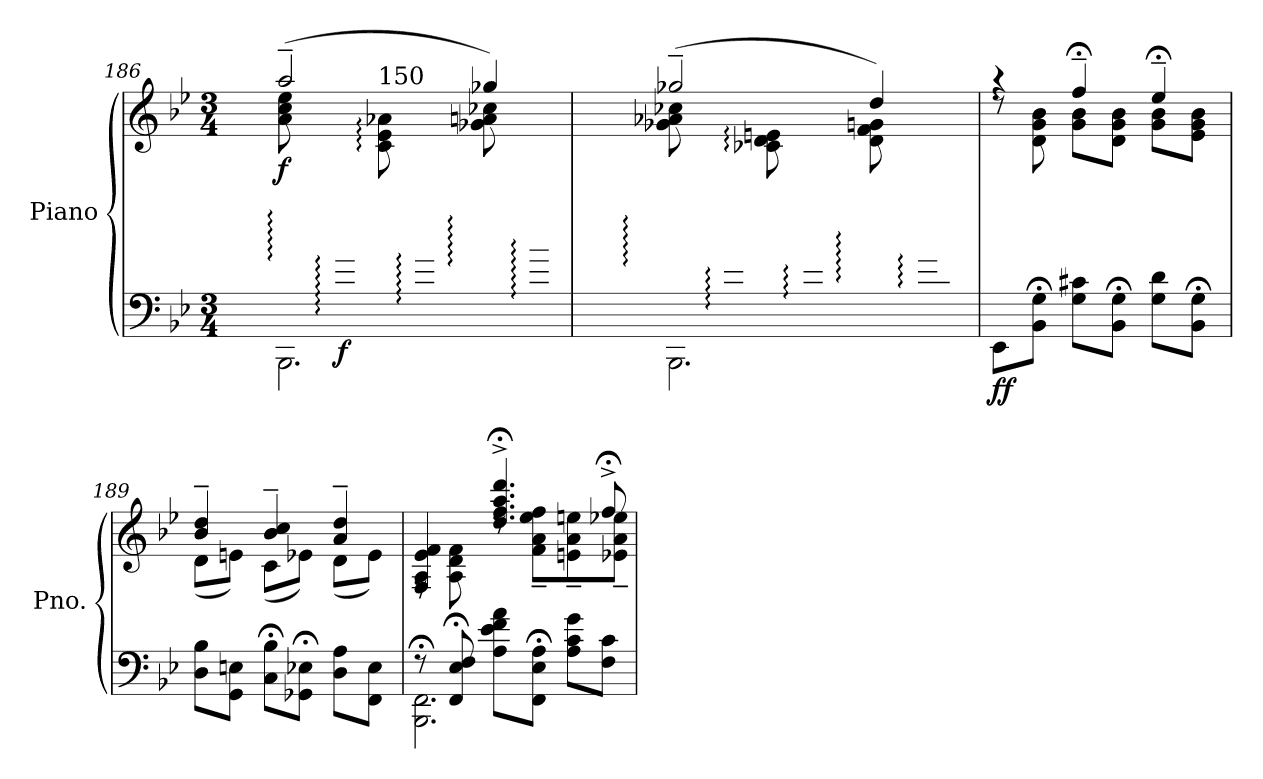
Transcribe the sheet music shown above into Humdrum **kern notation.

**kern	**kern	**dynam
*part1	*part1	*part1
*staff2	*staff1	*staff1/2
*I"Piano	*	*
*I'Pno.	*	*
*clefF4	*clefG2	*
*k[b-e-]	*k[b-e-]	*
*M3/4	*M3/4	*
=186	=186	=186
*^	*	*
*	*^	*	*
.	.	qBBB-yy	.	.
.	.	qBBB-yy	.	.
*	*	*	*^	*
!	!	!	!	!	!LO:DY:b
8ryy	8ayy;<: 8ccyy;<: 8ee-yy;<: 8aayy;<:	2.BBB-\	(>2aa~/	8a\: 8cc\: 8ee-\:L	f
!	!	!	!	!	!LO:DY:b=2
8E-/: 8A/: 8c/: 8g-X/:J	8r;<yy	.	.	8ryy	f
!	!	!	!	!LO:TX:a:t=150	!
8ryy	4ryy	.	.	8c\: 8e-\: 8a-X\:L	.
8G-X/: 8c/: 8e-/: 8an/:J	.	.	.	8ryy	.
8ryy	8g-Xyy: 8ayy: 8cc-Xyy: 8gg-Xyy:	.	4gg-X/)	8g-X\: 8an\: 8cc-X\:L	.
8A/: 8e-/: 8g-/: 8ccn/:J	8ryy	.	.	8ryy	.
=187	=187	=187	=187	=187	=187
.	.	qBBB-yy	.	.	.
.	.	qBBB-yy	.	.	.
8ryy	8g-Xyy;<: 8a-Xyy;<: 8cc-Xyy;<: 8gg-Xyy;<:	2.BBB-\	(>2gg-X~/	8g-X\: 8a-X\: 8cc-X\:L	.
8F/: 8A-X/: 8e-/:J	8r;<yy	.	.	8ryy	.
8ryy	4ryy	.	.	8c-X\: 8d\: 8en\:L	.
8A-/: 8c-X/: 8f/:J	.	.	.	8ryy	.
8ryy	8dyy: 8fyy: 8gnyy: 8ddyy:	.	4dd/)	8d\: 8f\: 8gn\:L	.
8c-/: 8d/: 8a-X/:J	8c-Xyy;<: 8dyy;<: 8a-yy;<:	.	.	8ryy	.
*	*v	*v	*	*	*
!!LO:LB:g=z	!!
=188	=188	=188	=188	=188
!	!	!	!	!LO:DY:b=2
!	!	!	!	!LO:DY:n=1:b
*v	*v	*	*	*
8EE-\L	4r	8rdd	f f
8BB-\;< 8G\;<J	.	8d\ 8g\ 8b-\	.
8G\ 8c#X\L	4ff;<~/	8g\ 8b-\L	.
8BB-\;< 8G\;<J	.	8d\ 8g\ 8b-\J	.
8G\ 8d\L	4ee-;<~/	8g\ 8b-\L	.
8BB-\;< 8G\;<J	.	8e-\ 8g\ 8b-\J	.
=189	=189	=189	=189
8D\ 8B-\L	4b-/~ 4dd/~	(<8d\L	.
8GG\ 8En\J	.	8en\J)	.
8C\;< 8B-\;<L	4b-/~ 4cc/~	(<8c\L	.
8GG-X\;< 8E-X\;<J	.	8e-X\J)	.
8D\ 8A\L	4a/~ 4dd/~	(<8d\L	.
8FF\ 8E-\J	.	8e-\J)	.
=190	=190	=190	=190
*^	*	*	*
8r;<	2.BBB-\ 2.FF\	4F/ 4A/ 4e-/ 4f/	8rF	.
8FF/;< 8E-/;< 8F/;<	.	.	8A\ 8d\ 8f\	.
8A\ 8e-\ 8f\ 8a\L	.	4.dd/;<^ 4.ff/;<^ 4.aa/;<^ 4.ddd/;<^	8rdd	.
8FF\;< 8E-\;< 8A\;<J	.	.	8f\~ 8a\~ 8ee-\~ 8ff\~L	.
8A\ 8c\ 8g\L	.	.	8en\~ 8a\~ 8een\~	.
8F\ 8c\J	.	8ff;<^/	8e-X\~ 8a\~ 8ee-X\~J	.
*v	*v	*	*	*
*	*v	*v	*
=	=	=
*-	*-	*-
